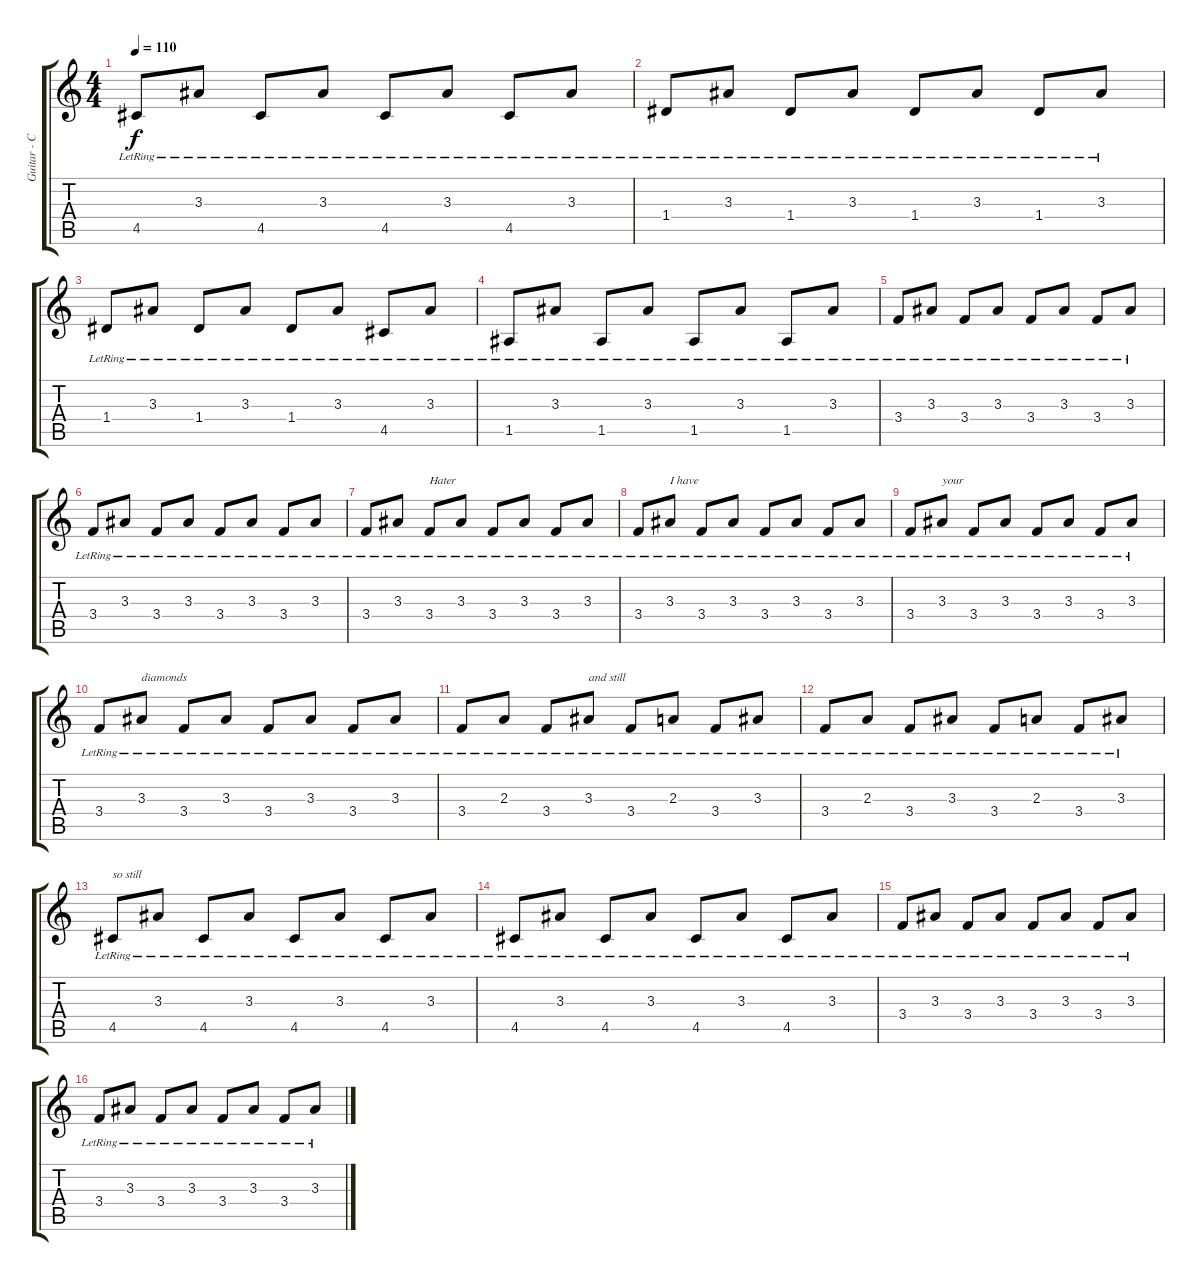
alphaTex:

\track ("Guitar - Chan Marshall" "Guitar - C") {instrument electricguitarjazz}
\staff {score tabs}
\tuning (E4 B3 G3 D3 A2 E2) {hide}
\ts (4 4)
\tempo 110
\clef g2
\ks c
4.5{lr}.8{dy f} 3.3{lr}.8 4.5{lr}.8 3.3{lr}.8 4.5{lr}.8 3.3{lr}.8 4.5{lr}.8 3.3{lr}.8 |
1.4{lr}.8 3.3{lr}.8 1.4{lr}.8 3.3{lr}.8 1.4{lr}.8 3.3{lr}.8 1.4{lr}.8 3.3{lr}.8 |
1.4{lr}.8 3.3{lr}.8 1.4{lr}.8 3.3{lr}.8 1.4{lr}.8 3.3{lr}.8 4.5{lr}.8 3.3{lr}.8 |
1.5{lr}.8 3.3{lr}.8 1.5{lr}.8 3.3{lr}.8 1.5{lr}.8 3.3{lr}.8 1.5{lr}.8 3.3{lr}.8 |
3.4{lr}.8 3.3{lr}.8 3.4{lr}.8 3.3{lr}.8 3.4{lr}.8 3.3{lr}.8 3.4{lr}.8 3.3{lr}.8 |
3.4{lr}.8 3.3{lr}.8 3.4{lr}.8 3.3{lr}.8 3.4{lr}.8 3.3{lr}.8 3.4{lr}.8 3.3{lr}.8 |
3.4{lr}.8 3.3{lr}.8 3.4{lr}.8{txt "Hater"} 3.3{lr}.8 3.4{lr}.8 3.3{lr}.8 3.4{lr}.8 3.3{lr}.8 |
3.4{lr}.8 3.3{lr}.8{txt "I have"} 3.4{lr}.8 3.3{lr}.8 3.4{lr}.8 3.3{lr}.8 3.4{lr}.8 3.3{lr}.8 |
3.4{lr}.8 3.3{lr}.8{txt "your"} 3.4{lr}.8 3.3{lr}.8 3.4{lr}.8 3.3{lr}.8 3.4{lr}.8 3.3{lr}.8 |
3.4{lr}.8 3.3{lr}.8{txt "diamonds"} 3.4{lr}.8 3.3{lr}.8 3.4{lr}.8 3.3{lr}.8 3.4{lr}.8 3.3{lr}.8 |
3.4{lr}.8 2.3{lr}.8 3.4{lr}.8 3.3{lr}.8{txt "and still"} 3.4{lr}.8 2.3{lr}.8 3.4{lr}.8 3.3{lr}.8 |
3.4{lr}.8 2.3{lr}.8 3.4{lr}.8 3.3{lr}.8 3.4{lr}.8 2.3{lr}.8 3.4{lr}.8 3.3{lr}.8 |
4.5{lr}.8{txt "so still"} 3.3{lr}.8 4.5{lr}.8 3.3{lr}.8 4.5{lr}.8 3.3{lr}.8 4.5{lr}.8 3.3{lr}.8 |
4.5{lr}.8 3.3{lr}.8 4.5{lr}.8 3.3{lr}.8 4.5{lr}.8 3.3{lr}.8 4.5{lr}.8 3.3{lr}.8 |
3.4{lr}.8 3.3{lr}.8 3.4{lr}.8 3.3{lr}.8 3.4{lr}.8 3.3{lr}.8 3.4{lr}.8 3.3{lr}.8 |
3.4{lr}.8 3.3{lr}.8 3.4{lr}.8 3.3{lr}.8 3.4{lr}.8 3.3{lr}.8 3.4{lr}.8 3.3{lr}.8
